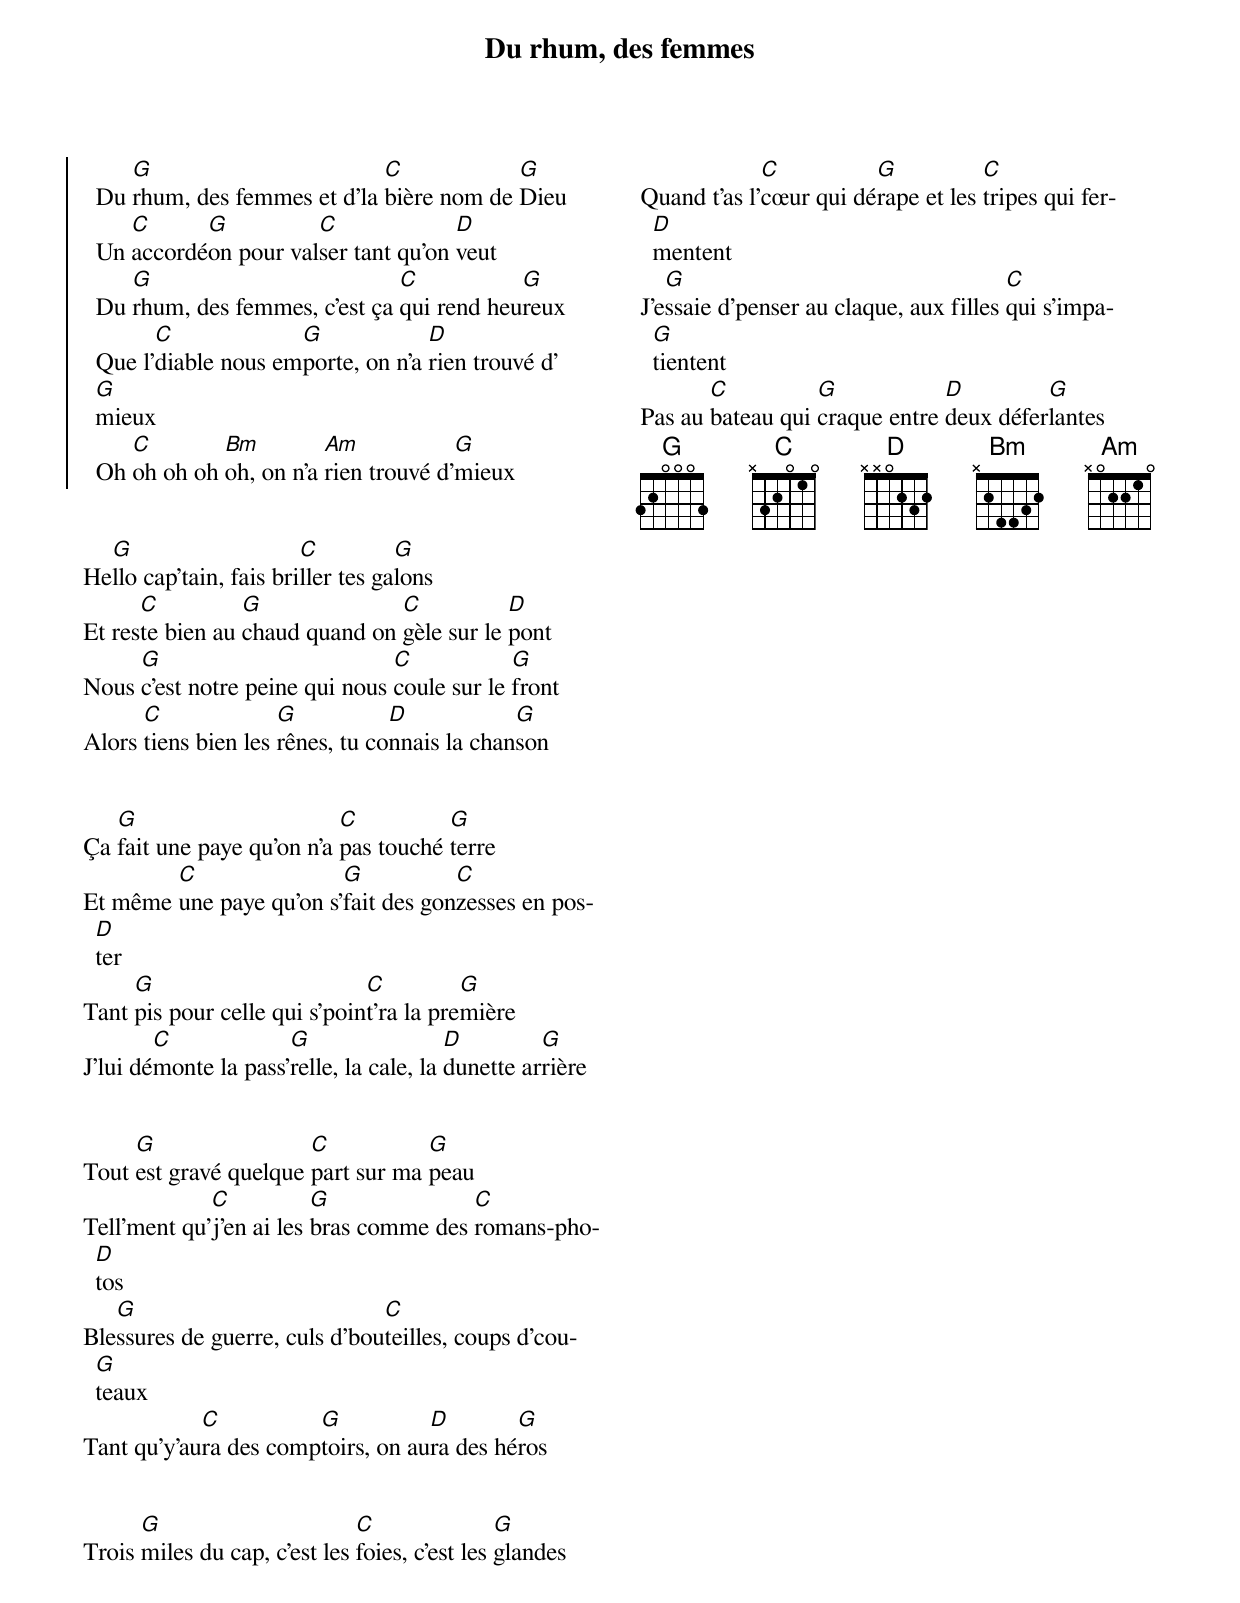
{title: Du rhum, des femmes}
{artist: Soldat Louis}
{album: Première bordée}
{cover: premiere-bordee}
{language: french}
{columns: 2}
{define: C frets X 3 2 0 1 0}
{define: G frets 3 2 0 0 0 3}
{define: D frets X X 0 2 3 2}

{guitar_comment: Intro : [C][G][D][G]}

{start_of_chorus}
  Du [G]rhum, des femmes et d'la [C]bière nom de [G]Dieu
  Un [C]accordé[G]on pour val[C]ser tant qu'on [D]veut
  Du [G]rhum, des femmes, c'est ça [C]qui rend heu[G]reux
  Que l'[C]diable nous em[G]porte, on n'a [D]rien trouvé d'[G]mieux
  Oh [C]oh oh oh [Bm]oh, on n'a [Am]rien trouvé d'[G]mieux
{end_of_chorus}


He[G]llo cap'tain, fais bri[C]ller tes ga[G]lons
Et res[C]te bien au [G]chaud quand on [C]gèle sur le [D]pont
Nous [G]c'est notre peine qui nous [C]coule sur le [G]front
Alors [C]tiens bien les [G]rênes, tu co[D]nnais la chan[G]son


Ça [G]fait une paye qu'on n'a [C]pas touché [G]terre
Et même [C]une paye qu'on s'[G]fait des gon[C]zesses en pos[D]ter
Tant [G]pis pour celle qui s'poin[C]t'ra la pre[G]mière
J'lui dé[C]monte la pass'[G]relle, la cale, la [D]dunette ar[G]rière


Tout [G]est gravé quelque [C]part sur ma [G]peau
Tell'ment qu'[C]j'en ai les [G]bras comme des [C]romans-pho[D]tos
Ble[G]ssures de guerre, culs d'bou[C]teilles, coups d'cou[G]teaux
Tant qu'y'au[C]ra des comp[G]toirs, on au[D]ra des hé[G]ros


Trois [G]miles du cap, c'est les [C]foies, c'est les [G]glandes
Quand t'as l'[C]cœur qui dé[G]rape et les [C]tripes qui fer[D]mentent
J'e[G]ssaie d'penser au claque, aux filles [C]qui s'impa[G]tientent
Pas au [C]bateau qui [G]craque entre [D]deux défer[G]lantes
